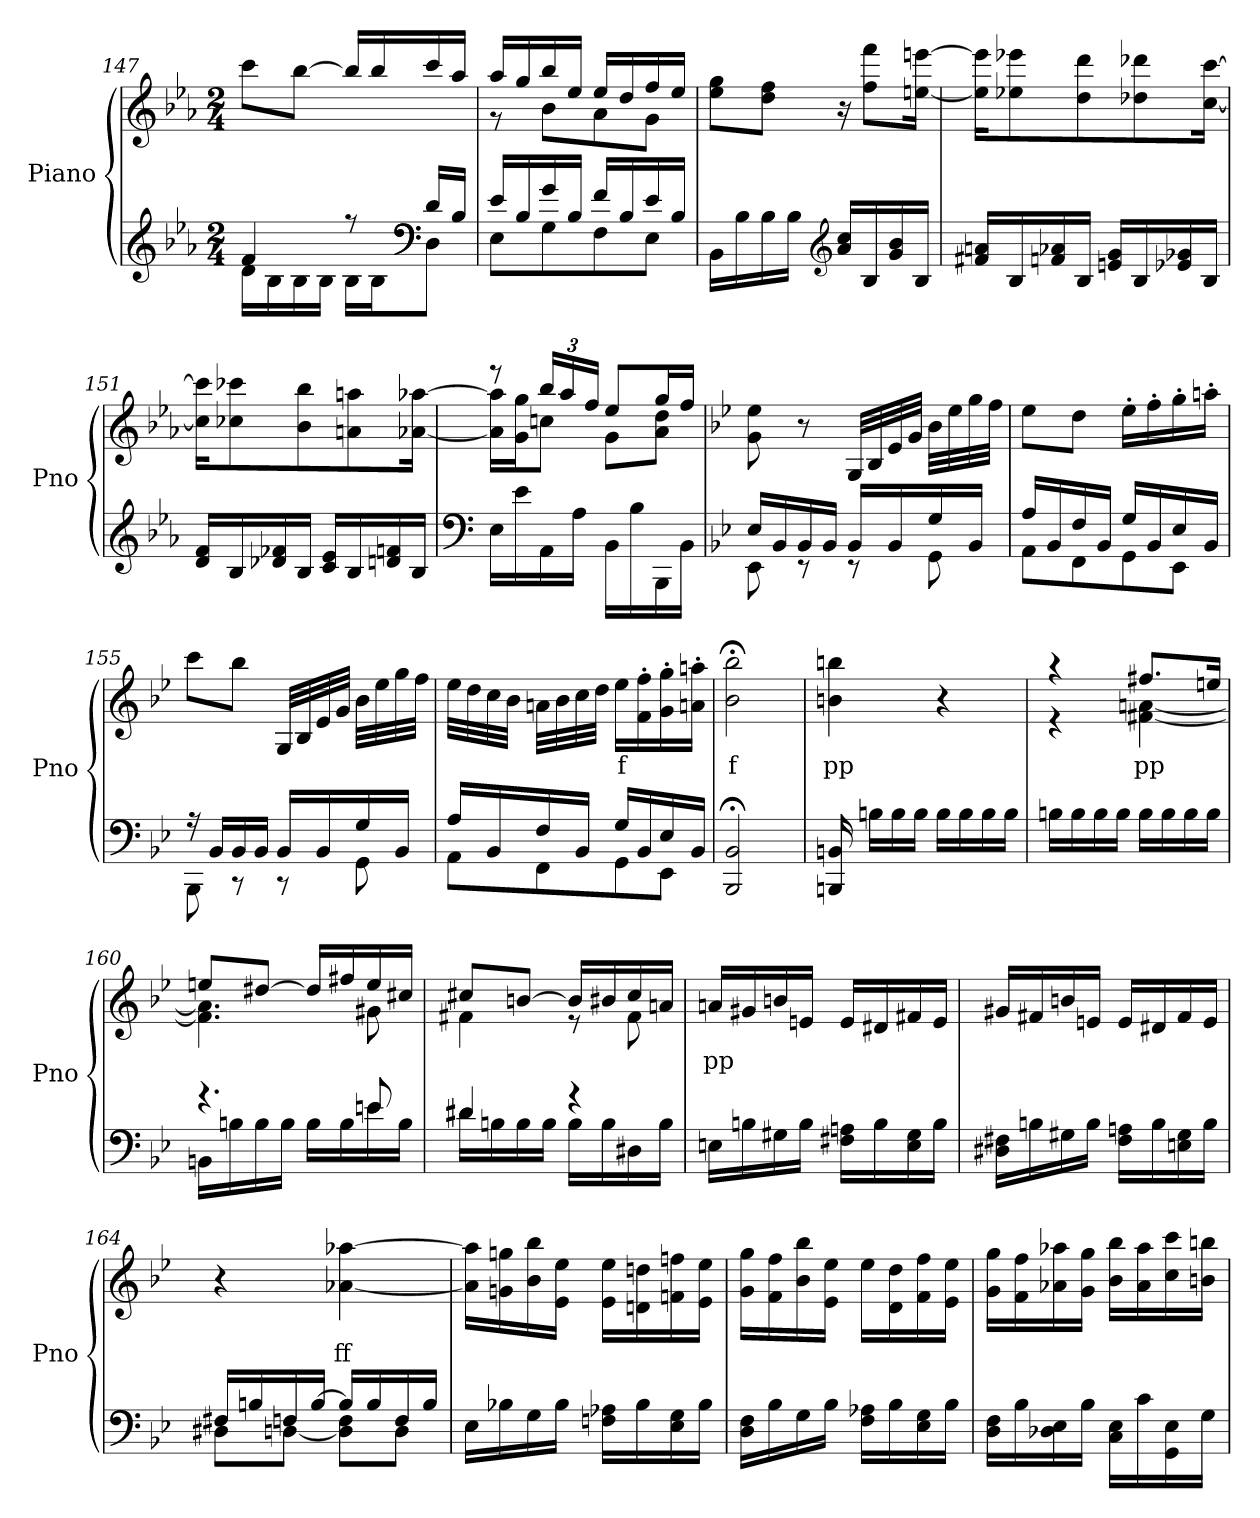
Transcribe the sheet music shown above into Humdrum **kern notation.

**kern	**kern	**text
*part2	*part1	*part1
*staff2	*staff1	*staff1
*I"Piano	*I"Piano	*
*I'Pno	*I'Pno	*
!!LO:LB:g=z
*clefG2	*clefG2	*
*k[b-e-a-]	*k[b-e-a-]	*
*E-:	*E-:	*
*M2/4	*M2/4	*
=147	=147	=147
*^	*	*
4f/	16d\LL	8ccc\L	.
.	16B-\	.	.
.	16B-\	[8bb-\J	.
.	16B-\JJ	.	.
8r	16B-\LL	16bb-/LL]	.
.	16B-\J	16bb-/	.
*clefF4	*	*	*
16d/LL	8D\J	16ccc/	.
16B-/JJ	.	16aa-/JJ	.
=148	=148	=148	=148
*	*	*^	*
16e-/LL	8E-\L	16aa-/LL	8r	.
16B-/	.	16gg/	.	.
16g/	8G\	16bb-/	8b-\L	.
16B-/JJ	.	16ee-/JJ	.	.
16f/LL	8F\	16ee-/LL	8a-\	.
16B-/	.	16dd/	.	.
16e-/	8E-\J	16ff/	8g\J	.
16B-/JJ	.	16ee-/JJ	.	.
*v	*v	*	*	*
*	*v	*v	*
=149	=149	=149
16BB-\LL	8ee-\ 8gg\L	.
16B-\	.	.
16B-\	8dd\ 8ff\J	.
16B-\JJ	.	.
*clefG2	*	*
16a-/ 16cc/LL	16r	.
16B-/	8ff\ 8fff\L	.
16g/ 16b-/	.	.
16B-/JJ	[16een\ [16eeen\Jk	.
=150	=150	=150
16f#X/ 16an/LL	16ee\] 16eee\]KL	.
16B-/	8ee-X\ 8eee-X\	.
16fn/ 16a-X/	.	.
16B-/JJ	8dd\ 8ddd\	.
16en/ 16g/LL	.	.
16B-/	8dd-X\ 8ddd-X\	.
16e-X/ 16g-X/	.	.
16B-/JJ	[16cc\ [16ccc\Jk	.
!!LO:LB:g=z
=151	=151	=151
16d/ 16f/LL	16cc\] 16ccc\]KL	.
16B-/	8cc-X\ 8ccc-X\	.
16d-X/ 16f-X/	.	.
16B-/JJ	8b-\ 8bb-\	.
16c/ 16e-/LL	.	.
16B-/	8an\ 8aan\	.
16dn/ 16fn/	.	.
16B-/JJ	[16a-X\ [16aa-X\Jk	.
=152	=152	=152
*clefF4	*	*
*	*^	*
16E-\LL	8r	16a-\] 16aa-\]LL	.
16e-\	.	16g\ 16gg\J	.
*	*Xbrackettup	*	*
16AA-\	24bb-/LL	8ccn\J	.
.	24aa-/	.	.
16A-\JJ	.	.	.
.	24ff/JJ	.	.
16BB-\LL	8ee-/L	8g\L	.
16B-\	.	.	.
16BBB-\	16gg/L	8a-\ 8dd\J	.
16BB-\JJ	16ff/JJ	.	.
*	*v	*v	*
=153	=153	=153
*k[b-e-]	*k[b-e-]	*
*^	*	*
16E-/LL	8EE-\	8g\ 8ee-\	.
16BB-/	.	.	.
16BB-/	8r	8r	.
16BB-/JJ	.	.	.
16BB-/LL	8r	32G/LLL	.
.	.	32B-/	.
16BB-/	.	32e-/	.
.	.	32g/JJJ	.
16G/	8GG\	32b-\LLL	.
.	.	32ee-\	.
16BB-/JJ	.	32gg\	.
.	.	32ff\JJJ	.
=154	=154	=154	=154
16A/LL	8AA\L	8ee-\L	.
16BB-/	.	.	.
16F/	8FF\	8dd\J	.
16BB-/JJ	.	.	.
16G/LL	8GG\	16ee-'\LL	.
16BB-/	.	16ff'\	.
16E-/	8EE-\J	16gg'\	.
16BB-/JJ	.	16aan'\JJ	.
!!LO:LB:g=z
=155	=155	=155	=155
16r	8BBB-\	8ccc\L	.
16BB-/LL	.	.	.
16BB-/	8r	8bb-\J	.
16BB-/JJ	.	.	.
16BB-/LL	8r	32G/LLL	.
.	.	32B-/	.
16BB-/	.	32e-/	.
.	.	32g/JJJ	.
16G/	8GG\	32b-\LLL	.
.	.	32ee-\	.
16BB-/JJ	.	32gg\	.
.	.	32ff\JJJ	.
=156	=156	=156	=156
16A/LL	8AA\L	32ee-\LLL	.
.	.	32dd\	.
16BB-/	.	32cc\	.
.	.	32b-\JJJ	.
16F/	8FF\	32an\LLL	.
.	.	32b-\	.
16BB-/JJ	.	32cc\	.
.	.	32dd\JJJ	.
16G/LL	8GG\	16ee-\LL	f
16BB-/	.	16f\' 16ff\'	.
16E-/	8EE-\J	16g\' 16gg\'	.
16BB-/JJ	.	16an\' 16aan\'JJ	.
*v	*v	*	*
=157	=157	=157
2BBB-/;< 2BB-/;<	2b-\;< 2bb-\;<	f
=158	=158	=158
16BBBn/ 16BBn/	4bn\ 4bbn\	pp
16Bn\LL	.	.
16B\	.	.
16B\JJ	.	.
16B\LL	4r	.
16B\	.	.
16B\	.	.
16B\JJ	.	.
=159	=159	=159
*	*^	*
16Bn\LL	4r	4r	.
16B\	.	.	.
16B\	.	.	.
16B\JJ	.	.	.
16B\LL	8.ff#X/L	[4f#X\ [4an\	pp
16B\	.	.	.
16B\	.	.	.
16B\JJ	16een/Jk	.	.
!!LO:PB:g=z	!!
=160	=160	=160	=160
*^	*	*	*
4.r	16BBn\LL	8een/L	4.f#\] 4.an\]	.
.	16Bn\	.	.	.
.	16B\	[8dd#X/J	.	.
.	16B\JJ	.	.	.
.	16B\LL	16dd#/LL]	.	.
.	16B\	16ff#X/	.	.
8en/	16e\	16ee/	8g#X\	.
.	16B\JJ	16cc#X/JJ	.	.
=161	=161	=161	=161	=161
4d#X/	16d#\LL	8cc#X/L	4f#X\	.
.	16Bn\	.	.	.
.	16B\	[8bn/J	.	.
.	16B\JJ	.	.	.
4r	16B\LL	16b/LL]	8r	.
.	16B\	16b#X/	.	.
.	16D#X\	16cc#/	8f#\	.
.	16B\JJ	16an/JJ	.	.
*v	*v	*	*	*
*	*v	*v	*
=162	=162	=162
16En\LL	16an/LL	pp
16Bn\	16g#X/	.
16G#X\	16bn/	.
16B\JJ	16en/JJ	.
16F#X\ 16An\LL	16e/LL	.
16B\	16d#X/	.
16E\ 16G#\	16f#X/	.
16B\JJ	16e/JJ	.
=163	=163	=163
16D#X\ 16F#X\LL	16g#X/LL	.
16Bn\	16f#X/	.
16G#X\	16bn/	.
16B\JJ	16en/JJ	.
16F#\ 16An\LL	16e/LL	.
16B\	16d#X/	.
16En\ 16G#\	16f#/	.
16B\JJ	16e/JJ	.
!!LO:LB:g=z
=164	=164	=164
*^	*	*
16F#X/LL	8D#X\L	4r	.
16Bn/	.	.	.
16Fn/	[8Dn\J	.	.
[16B/JJ	.	.	.
16B/LL]	8D\] 8F\L	[4a-X\ [4aa-X\	ff
16B/	.	.	.
16F/	8D\J	.	.
16B/JJ	.	.	.
*v	*v	*	*
=165	=165	=165
16E-\LL	16a-\] 16aa-\]LL	.
16B-X\	16gn\ 16ggn\	.
16G\	16b-\ 16bb-\	.
16B-\JJ	16e-\ 16ee-\JJ	.
16Fn\ 16A-X\LL	16e-\ 16ee-\LL	.
16B-\	16dn\ 16ddn\	.
16E-\ 16G\	16fn\ 16ffn\	.
16B-\JJ	16e-\ 16ee-\JJ	.
=166	=166	=166
16D\ 16F\LL	16g\ 16gg\LL	.
16B-\	16f\ 16ff\	.
16G\	16b-\ 16bb-\	.
16B-\JJ	16e-\ 16ee-\JJ	.
16F\ 16A-X\LL	16ee-\LL	.
16B-\	16d\ 16dd\	.
16E-\ 16G\	16f\ 16ff\	.
16B-\JJ	16e-\ 16ee-\JJ	.
=167	=167	=167
16D\ 16F\LL	16g\ 16gg\LL	.
16B-\	16f\ 16ff\	.
16D-X\ 16E-\	16a-X\ 16aa-X\	.
16B-\JJ	16g\ 16gg\JJ	.
16C\ 16E-\LL	16b-\ 16bb-\LL	.
16c\	16a-\ 16aa-\	.
16GG\ 16E-\	16cc\ 16ccc\	.
16G\JJ	16bn\ 16bbn\JJ	.
=	=	=
*-	*-	*-
